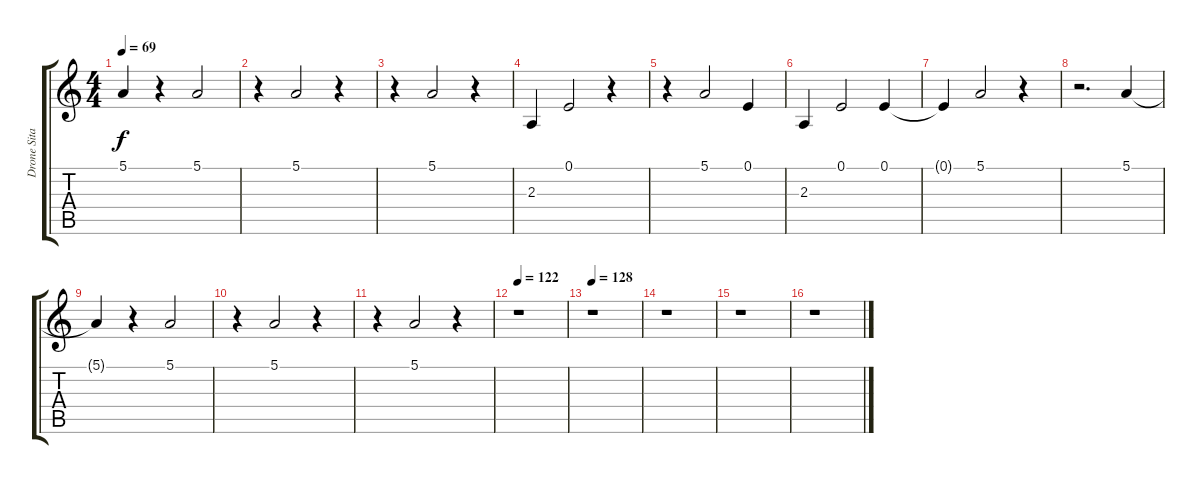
\track ("Drone Sitar" "Drone Sita") {instrument sitar}
\staff {score tabs}
\tuning (E4 B3 G3 D3 A2 E2) {hide}
\ts (4 4)
\tempo 69
\clef g2
\ks c
5.1{t}.4{dy f} r.4 5.1.2 |
r.4 5.1.2 r.4 |
r.4 5.1.2 r.4 |
2.3.4 0.1.2 r.4 |
r.4 5.1.2 0.1.4 |
2.3.4 0.1.2 0.1.4 |
0.1{t}.4 5.1.2 r.4 |
r.2{d} 5.1.4 |
5.1{t}.4 r.4 5.1.2 |
r.4 5.1.2 r.4 |
r.4 5.1.2 r.4 |
\tempo 122
r.1 |
\tempo 128
r.1 |
r.1 |
r.1 |
r.1
